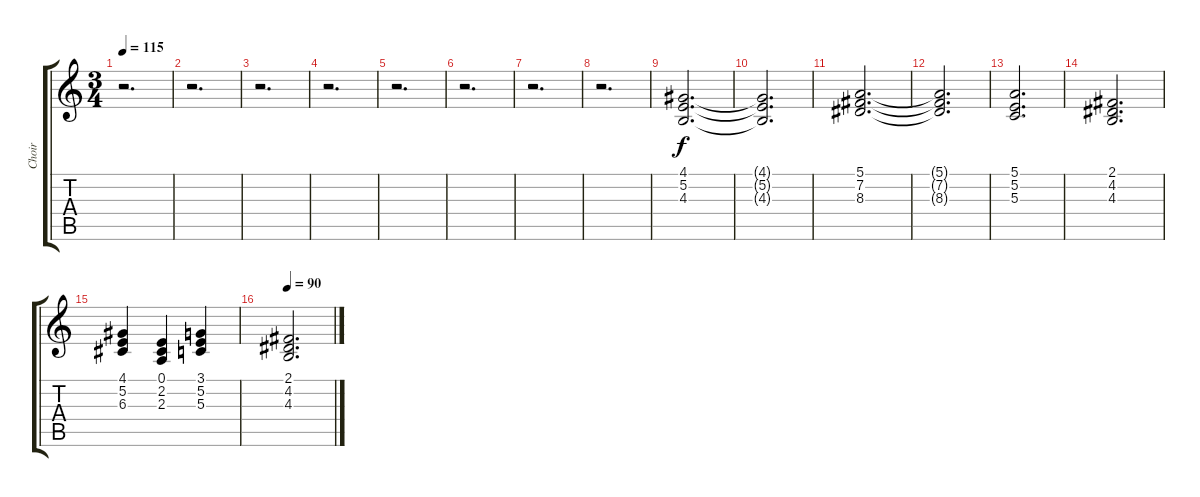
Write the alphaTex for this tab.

\track ("Choir" "Choir") {instrument choiraahs}
\staff {score tabs}
\tuning (E4 B3 G3 D3 A2 E2) {hide}
\ts (3 4)
\tempo 115
\clef g2
\ks c
r.2{d dy f} |
r.2{d} |
r.2{d} |
r.2{d} |
r.2{d} |
r.2{d} |
r.2{d} |
r.2{d} |
(4.1 5.2 4.3).2{d} |
(4.1{t} 5.2{t} 4.3{t}).2{d} |
(5.1 7.2 8.3).2{d} |
(5.1{t} 7.2{t} 8.3{t}).2{d} |
(5.1 5.2 5.3).2{d} |
(2.1 4.2 4.3).2{d} |
(4.1 5.2 6.3).4 (0.1 2.2 2.3).4 (3.1 5.2 5.3).4 |
\tempo 90
(2.1 4.2 4.3).2{d}
